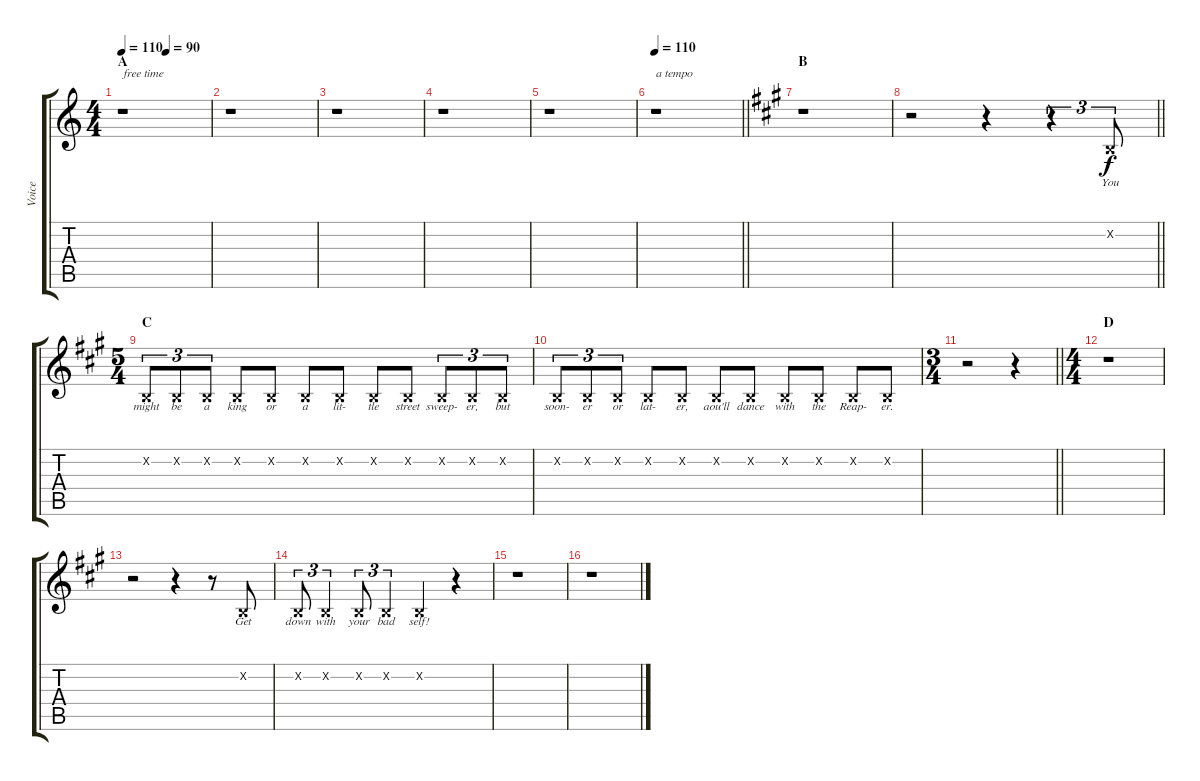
\track ("Voice" "Voice") {instrument lead6voice}
\staff {score tabs}
\tuning (E4 B3 G3 D3 A2 E2) {hide}
\ts (4 4)
\section ("" "A")
\tempo 110
\tempo (90 0.5)
\tempo 110
\clef g2
\ks c
r.1{txt "free time" dy f instrument lead6voice} |
r.1 |
r.1 |
r.1 |
r.1 |
\tempo 110
\barLineRight lightlight
r.1{txt "a tempo"} |
\section ("" "B")
\ks a
r.1 |
\barLineRight lightlight
r.2 r.4 r.4{tu (3 2)} 0.2{x}.8{tu (3 2) lyrics (0 "You") lyrics (1 "") lyrics (2 "") lyrics (3 "") lyrics (4 "")} |
\ts (5 4)
\section ("" "C")
0.2{x}.8{tu (3 2) lyrics (0 "might") lyrics (1 "") lyrics (2 "") lyrics (3 "") lyrics (4 "")} 0.2{x}.8{tu (3 2) lyrics (0 "be") lyrics (1 "") lyrics (2 "") lyrics (3 "") lyrics (4 "")} 0.2{x}.8{tu (3 2) lyrics (0 "a") lyrics (1 "") lyrics (2 "") lyrics (3 "") lyrics (4 "")} 0.2{x}.8{lyrics (0 "king") lyrics (1 "") lyrics (2 "") lyrics (3 "") lyrics (4 "")} 0.2{x}.8{lyrics (0 "or") lyrics (1 "") lyrics (2 "") lyrics (3 "") lyrics (4 "")} 0.2{x}.8{lyrics (0 "a") lyrics (1 "") lyrics (2 "") lyrics (3 "") lyrics (4 "")} 0.2{x}.8{lyrics (0 "lit-") lyrics (1 "") lyrics (2 "") lyrics (3 "") lyrics (4 "")} 0.2{x}.8{lyrics (0 "tle") lyrics (1 "") lyrics (2 "") lyrics (3 "") lyrics (4 "")} 0.2{x}.8{lyrics (0 "street") lyrics (1 "") lyrics (2 "") lyrics (3 "") lyrics (4 "")} 0.2{x}.8{tu (3 2) lyrics (0 "sweep-") lyrics (1 "") lyrics (2 "") lyrics (3 "") lyrics (4 "")} 0.2{x}.8{tu (3 2) lyrics (0 "er,") lyrics (1 "") lyrics (2 "") lyrics (3 "") lyrics (4 "")} 0.2{x}.8{tu (3 2) lyrics (0 "but") lyrics (1 "") lyrics (2 "") lyrics (3 "") lyrics (4 "")} |
0.2{x}.8{tu (3 2) lyrics (0 "soon-") lyrics (1 "") lyrics (2 "") lyrics (3 "") lyrics (4 "")} 0.2{x}.8{tu (3 2) lyrics (0 "er") lyrics (1 "") lyrics (2 "") lyrics (3 "") lyrics (4 "")} 0.2{x}.8{tu (3 2) lyrics (0 "or") lyrics (1 "") lyrics (2 "") lyrics (3 "") lyrics (4 "")} 0.2{x}.8{lyrics (0 "lat-") lyrics (1 "") lyrics (2 "") lyrics (3 "") lyrics (4 "")} 0.2{x}.8{lyrics (0 "er,") lyrics (1 "") lyrics (2 "") lyrics (3 "") lyrics (4 "")} 0.2{x}.8{lyrics (0 "aou'll") lyrics (1 "") lyrics (2 "") lyrics (3 "") lyrics (4 "")} 0.2{x}.8{lyrics (0 "dance") lyrics (1 "") lyrics (2 "") lyrics (3 "") lyrics (4 "")} 0.2{x}.8{lyrics (0 "with") lyrics (1 "") lyrics (2 "") lyrics (3 "") lyrics (4 "")} 0.2{x}.8{lyrics (0 "the") lyrics (1 "") lyrics (2 "") lyrics (3 "") lyrics (4 "")} 0.2{x}.8{lyrics (0 "Reap-") lyrics (1 "") lyrics (2 "") lyrics (3 "") lyrics (4 "")} 0.2{x}.8{lyrics (0 "er.") lyrics (1 "") lyrics (2 "") lyrics (3 "") lyrics (4 "")} |
\ts (3 4)
\barLineRight lightlight
r.2 r.4 |
\ts (4 4)
\section ("" "D")
r.1 |
r.2 r.4 r.8 0.2{x}.8{lyrics (0 "Get") lyrics (1 "") lyrics (2 "") lyrics (3 "") lyrics (4 "")} |
0.2{x}.8{tu (3 2) lyrics (0 "down") lyrics (1 "") lyrics (2 "") lyrics (3 "") lyrics (4 "")} 0.2{x}.4{tu (3 2) lyrics (0 "with") lyrics (1 "") lyrics (2 "") lyrics (3 "") lyrics (4 "")} 0.2{x}.8{tu (3 2) lyrics (0 "your") lyrics (1 "") lyrics (2 "") lyrics (3 "") lyrics (4 "")} 0.2{x}.4{tu (3 2) lyrics (0 "bad") lyrics (1 "") lyrics (2 "") lyrics (3 "") lyrics (4 "")} 0.2{x}.4{lyrics (0 "self!") lyrics (1 "") lyrics (2 "") lyrics (3 "") lyrics (4 "")} r.4 |
r.1 |
r.1
